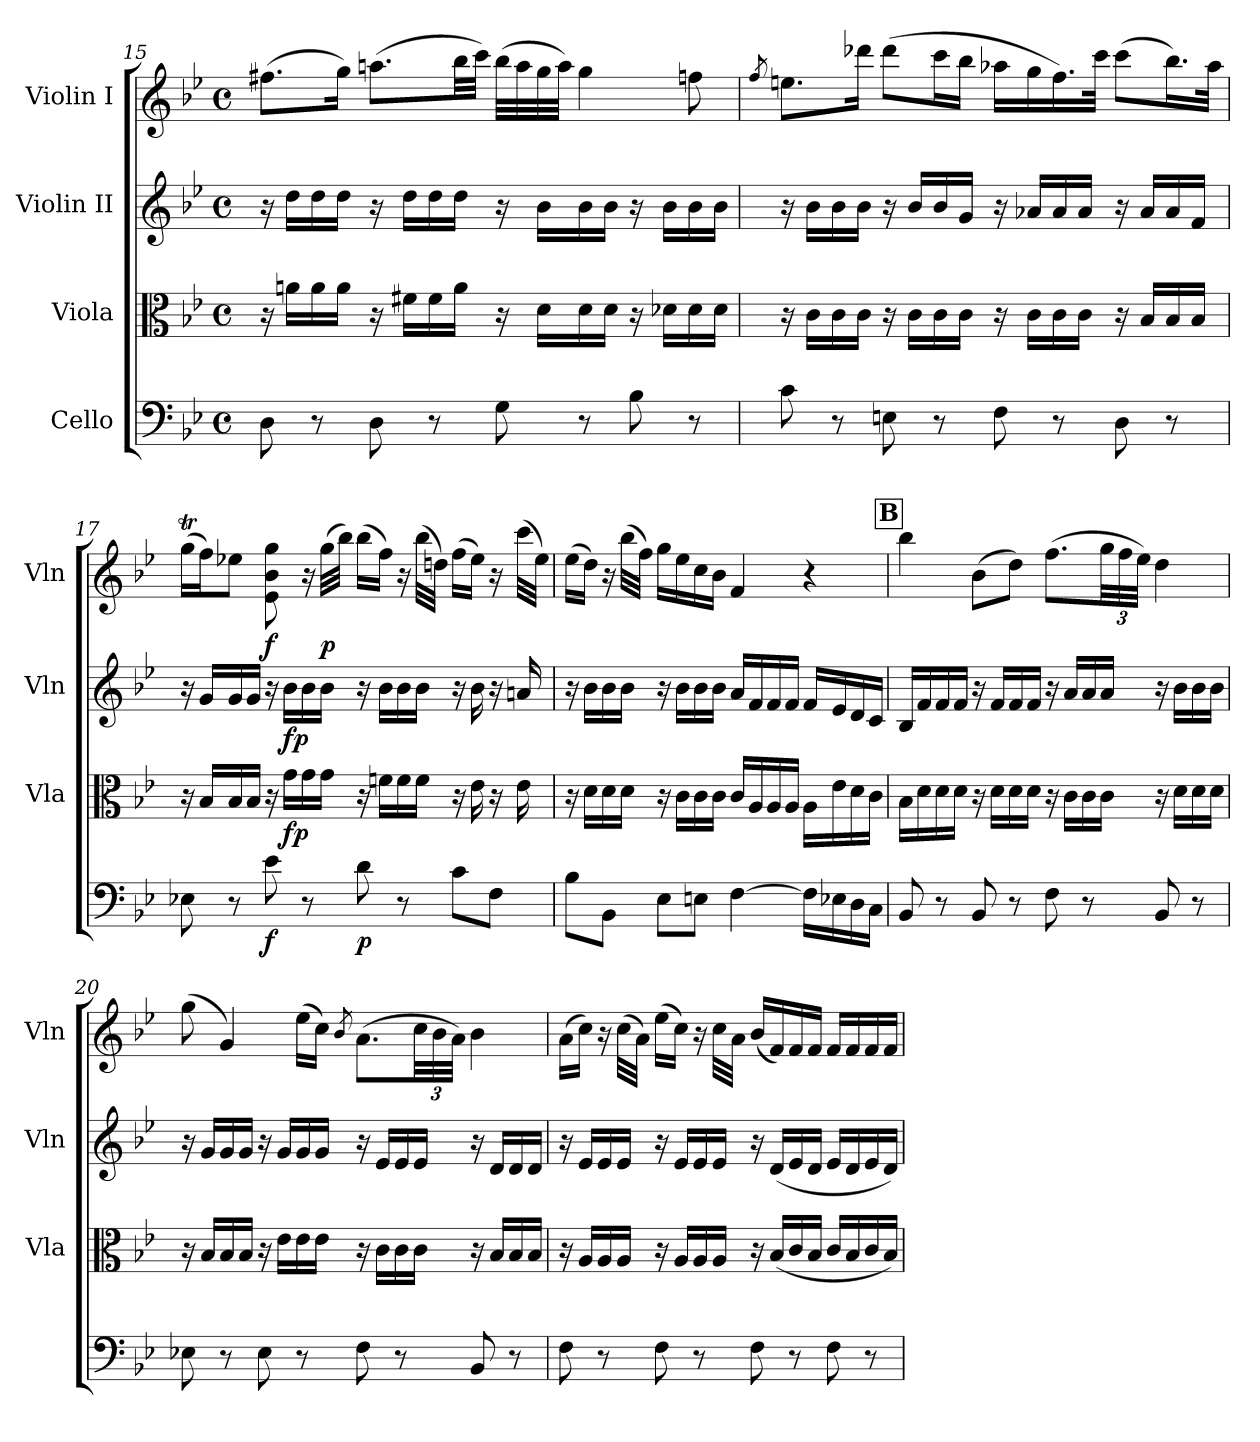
**kern	**dynam	**kern	**dynam	**kern	**dynam	**kern	**dynam
*part4	*part4	*part3	*part3	*part2	*part2	*part1	*part1
*staff4	*staff4	*staff3	*staff3	*staff2	*staff2	*staff1	*staff1
*I"Cello	*	*I"Viola	*	*I"Violin II	*	*I"Violin I	*
*	*	*I'Vla	*	*I'Vln	*	*I'Vln	*
*clefF4	*	*clefC3	*	*clefG2	*	*clefG2	*
*k[b-e-]	*	*k[b-e-]	*	*k[b-e-]	*	*k[b-e-]	*
*B-:	*	*B-:	*	*B-:	*	*B-:	*
*M4/4	*	*M4/4	*	*M4/4	*	*M4/4	*
*met(c)	*	*met(c)	*	*met(c)	*	*met(c)	*
=15	=15	=15	=15	=15	=15	=15	=15
8D\	.	16r	.	16r	.	(>8.ff#X\L	.
.	.	16an\LL	.	16dd\LL	.	.	.
8r	.	16a\	.	16dd\	.	.	.
.	.	16a\JJ	.	16dd\JJ	.	16gg\Jk)	.
8D\	.	16r	.	16r	.	(>8.aan\L	.
.	.	16f#X\LL	.	16dd\LL	.	.	.
8r	.	16f#\	.	16dd\	.	.	.
.	.	16a\JJ	.	16dd\JJ	.	32bb-\LL	.
.	.	.	.	.	.	32ccc\JJJ)	.
8G\	.	16r	.	16r	.	(>32bb-\LLL	.
.	.	.	.	.	.	32aa\	.
.	.	16d\LL	.	16b-\LL	.	32gg\	.
.	.	.	.	.	.	32aa\JJJ)	.
8r	.	16d\	.	16b-\	.	4gg\	.
.	.	16d\JJ	.	16b-\JJ	.	.	.
8B-\	.	16r	.	16r	.	.	.
.	.	16d-X\LL	.	16b-\LL	.	.	.
8r	.	16d-\	.	16b-\	.	8ffn\	.
.	.	16d-\JJ	.	16b-\JJ	.	.	.
!!LO:LB:g=z
=16	=16	=16	=16	=16	=16	=16	=16
.	.	.	.	.	.	8qff/	.
8c\	.	16r	.	16r	.	8.een\L	.
.	.	16c\LL	.	16b-\LL	.	.	.
8r	.	16c\	.	16b-\	.	.	.
.	.	16c\JJ	.	16b-\JJ	.	16ddd-X\Jk	.
8En\	.	16r	.	16r	.	(>8ddd-\L	.
.	.	16c\LL	.	16b-/LL	.	.	.
8r	.	16c\	.	16b-/	.	16ccc\L	.
.	.	16c\JJ	.	16g/JJ	.	16bb-\JJ	.
8F\	.	16r	.	16r	.	16aa-X\LL	.
.	.	16c\LL	.	16a-X/LL	.	16gg\	.
8r	.	16c\	.	16a-/	.	16.ff\)	.
.	.	16c\JJ	.	16a-/JJ	.	.	.
.	.	.	.	.	.	32ccc\JJk	.
8D\	.	16r	.	16r	.	(>8ccc\L	.
.	.	16B-/LL	.	16a-/LL	.	.	.
8r	.	16B-/	.	16a-/	.	16.bb-\L)	.
.	.	16B-/JJ	.	16f/JJ	.	.	.
.	.	.	.	.	.	32aa-\JJk	.
=17	=17	=17	=17	=17	=17	=17	=17
8E-X\	.	16r	.	16r	.	(>16ggT\LL	.
.	.	16B-/LL	.	16g/LL	.	16ff\J)	.
8r	.	16B-/	.	16g/	.	8ee-X\J	.
.	.	16B-/JJ	.	16g/JJ	.	.	.
!	!LO:DY:b	!	!	!	!	!	!LO:DY:b
8e-\	f	16r	.	16r	.	8e-\ 8b-\ 8gg\	f
!	!	!	!LO:DY:b	!	!LO:DY:b	!	!
.	.	16g\LL	fp	16b-\LL	fp	.	.
8r	.	16g\	.	16b-\	.	16r	.
!	!	!	!	!	!	!	!LO:DY:b
.	.	16g\JJ	.	16b-\JJ	.	(>32gg\LLL	p
.	.	.	.	.	.	32bb-\JJJ)	.
!	!LO:DY:b	!	!	!	!	!	!
8d\	p	16r	.	16r	.	(>16bb-\LL	.
.	.	16fn\LL	.	16b-\LL	.	16ff\JJ)	.
8r	.	16f\	.	16b-\	.	16r	.
.	.	16f\JJ	.	16b-\JJ	.	(>32bb-\LLL	.
.	.	.	.	.	.	32ddn\JJJ)	.
8c\L	.	16r	.	16r	.	(>16ff\LL	.
.	.	16e-\	.	16b-\	.	16ee-\JJ)	.
8F\J	.	16r	.	16r	.	16r	.
.	.	16e-\	.	16an/	.	(>32ccc\LLL	.
.	.	.	.	.	.	32ee-\JJJ)	.
=18	=18	=18	=18	=18	=18	=18	=18
8B-\L	.	16r	.	16r	.	(>16ee-\LL	.
.	.	16d\LL	.	16b-\LL	.	16dd\JJ)	.
8BB-\J	.	16d\	.	16b-\	.	16r	.
.	.	16d\JJ	.	16b-\JJ	.	(>32bb-\LLL	.
.	.	.	.	.	.	32ff\JJJ)	.
8E-\L	.	16r	.	16r	.	16gg\LL	.
.	.	16c\LL	.	16b-\LL	.	16ee-\	.
8En\J	.	16c\	.	16b-\	.	16cc\	.
.	.	16c\JJ	.	16b-\JJ	.	16b-\JJ	.
[4F\	.	16c/LL	.	16a/LL	.	4f/	.
.	.	16A/	.	16f/	.	.	.
.	.	16A/	.	16f/	.	.	.
.	.	16A/JJ	.	16f/JJ	.	.	.
16F\LL]	.	16A\LL	.	16f/LL	.	4r	.
16E-X\	.	16e-\	.	16e-/	.	.	.
16D\	.	16d\	.	16d/	.	.	.
16C\JJ	.	16c\JJ	.	16c/JJ	.	.	.
!!LO:PB:g=z
!!LO:REH:place=s1:a:B:fs=14:t=B
=19	=19	=19	=19	=19	=19	=19	=19
8BB-/	.	16B-\LL	.	16B-/LL	.	4bb-\	.
.	.	16d\	.	16f/	.	.	.
8r	.	16d\	.	16f/	.	.	.
.	.	16d\JJ	.	16f/JJ	.	.	.
8BB-/	.	16r	.	16r	.	(>8b-\L	.
.	.	16d\LL	.	16f/LL	.	.	.
8r	.	16d\	.	16f/	.	8dd\J)	.
.	.	16d\JJ	.	16f/JJ	.	.	.
8F\	.	16r	.	16r	.	(>8.ff\L	.
.	.	16c\LL	.	16a/LL	.	.	.
8r	.	16c\	.	16a/	.	.	.
*	*	*	*	*	*	*Xbrackettup	*
.	.	16c\JJ	.	16a/JJ	.	48gg\LL	.
.	.	.	.	.	.	48ff\	.
.	.	.	.	.	.	48ee-\JJJ)	.
8BB-/	.	16r	.	16r	.	4dd\	.
.	.	16d\LL	.	16b-\LL	.	.	.
8r	.	16d\	.	16b-\	.	.	.
.	.	16d\JJ	.	16b-\JJ	.	.	.
=20	=20	=20	=20	=20	=20	=20	=20
8E-X\	.	16r	.	16r	.	(>8gg\	.
.	.	16B-/LL	.	16g/LL	.	.	.
8r	.	16B-/	.	16g/	.	4g/)	.
.	.	16B-/JJ	.	16g/JJ	.	.	.
8E-\	.	16r	.	16r	.	.	.
.	.	16e-\LL	.	16g/LL	.	.	.
8r	.	16e-\	.	16g/	.	(>16ee-\LL	.
.	.	16e-\JJ	.	16g/JJ	.	16cc\JJ)	.
.	.	.	.	.	.	8qb-/	.
8F\	.	16r	.	16r	.	(>8.a\L	.
.	.	16c\LL	.	16e-/LL	.	.	.
8r	.	16c\	.	16e-/	.	.	.
.	.	16c\JJ	.	16e-/JJ	.	48cc\LL	.
.	.	.	.	.	.	48b-\	.
.	.	.	.	.	.	48a\JJJ)	.
8BB-/	.	16r	.	16r	.	4b-\	.
.	.	16B-/LL	.	16d/LL	.	.	.
8r	.	16B-/	.	16d/	.	.	.
.	.	16B-/JJ	.	16d/JJ	.	.	.
=21	=21	=21	=21	=21	=21	=21	=21
8F\	.	16r	.	16r	.	(>16a\LL	.
.	.	16A/LL	.	16e-/LL	.	16cc\JJ)	.
8r	.	16A/	.	16e-/	.	16r	.
.	.	16A/JJ	.	16e-/JJ	.	(>32cc\LLL	.
.	.	.	.	.	.	32a\JJJ)	.
8F\	.	16r	.	16r	.	(>16ee-\LL	.
.	.	16A/LL	.	16e-/LL	.	16cc\JJ)	.
8r	.	16A/	.	16e-/	.	16r	.
.	.	16A/JJ	.	16e-/JJ	.	32cc\LLL	.
.	.	.	.	.	.	32a\JJJ	.
8F\	.	16r	.	16r	.	(<16b-/LL	.
.	.	(<16B-/LL	.	(<16d/LL	.	16f/)	.
8r	.	16c/	.	16e-/	.	16f/	.
.	.	16B-/JJ	.	16d/JJ	.	16f/JJ	.
8F\	.	16c/LL	.	16e-/LL	.	16f/LL	.
.	.	16B-/	.	16d/	.	16f/	.
8r	.	16c/	.	16e-/	.	16f/	.
.	.	16B-/JJ)	.	16d/JJ)	.	16f/JJ	.
=	=	=	=	=	=	=	=
*-	*-	*-	*-	*-	*-	*-	*-
